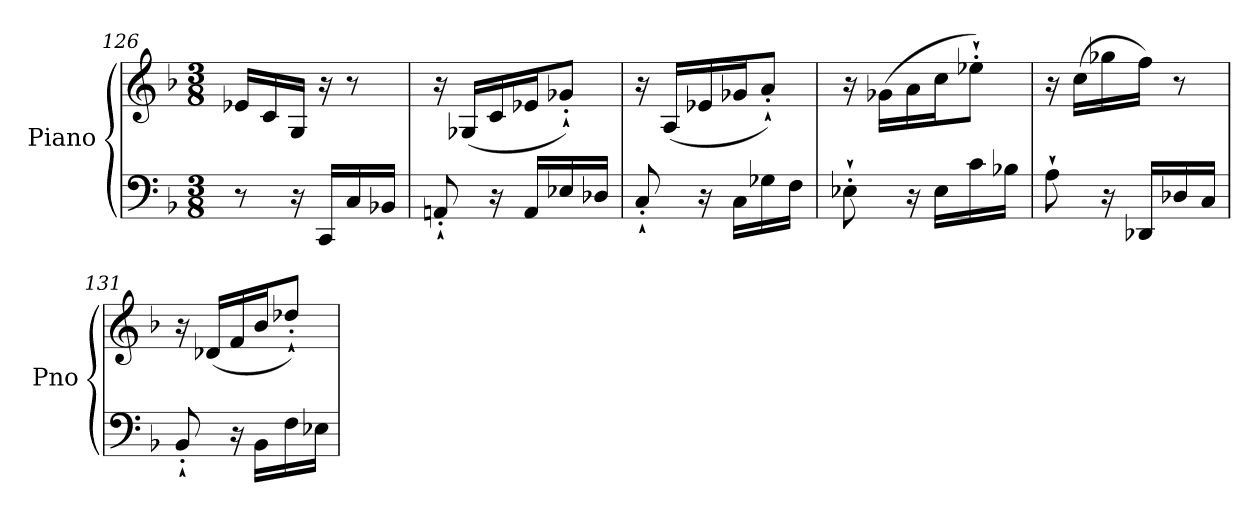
**kern	**kern
*part1	*part1
*staff2	*staff1
*I"Piano	*
*I'Pno	*
*clefF4	*clefG2
*k[b-]	*k[b-]
*M3/8	*M3/8
=126	=126
8r	16e-X/LL
.	16c/
16r	16G/JJ
16CC/LL	16r
16C/	8r
16BB-X/JJ	.
=127	=127
8AAn'`/	16r
.	(<16G-X/LL
16r	16c/
16AA/LL	16e-X/J
16E-X/	8g-X'`/J)
16D-X/JJ	.
=128	=128
8C'`/	16r
.	(<16A/LL
16r	16e-X/
16C\LL	16g-X/J
16G-X\	8a'`/J)
16F\JJ	.
=129	=129
8E-X'`\	16r
.	(>16g-X\LL
16r	16a\
16E-\LL	16cc\J
16c\	8ee-X'`\J)
16B-X\JJ	.
=130	=130
8A`\	16r
.	(>16cc\LL
16r	16gg-X\
16DD-X/LL	16ff\JJ)
16D-X/	8r
16C/JJ	.
=131	=131
8BB-'`/	16r
.	(<16d-X/LL
16r	16f/
16BB-\LL	16b-/J
16F\	8dd-X'`/J)
16E-X\JJ	.
=	=
*-	*-
